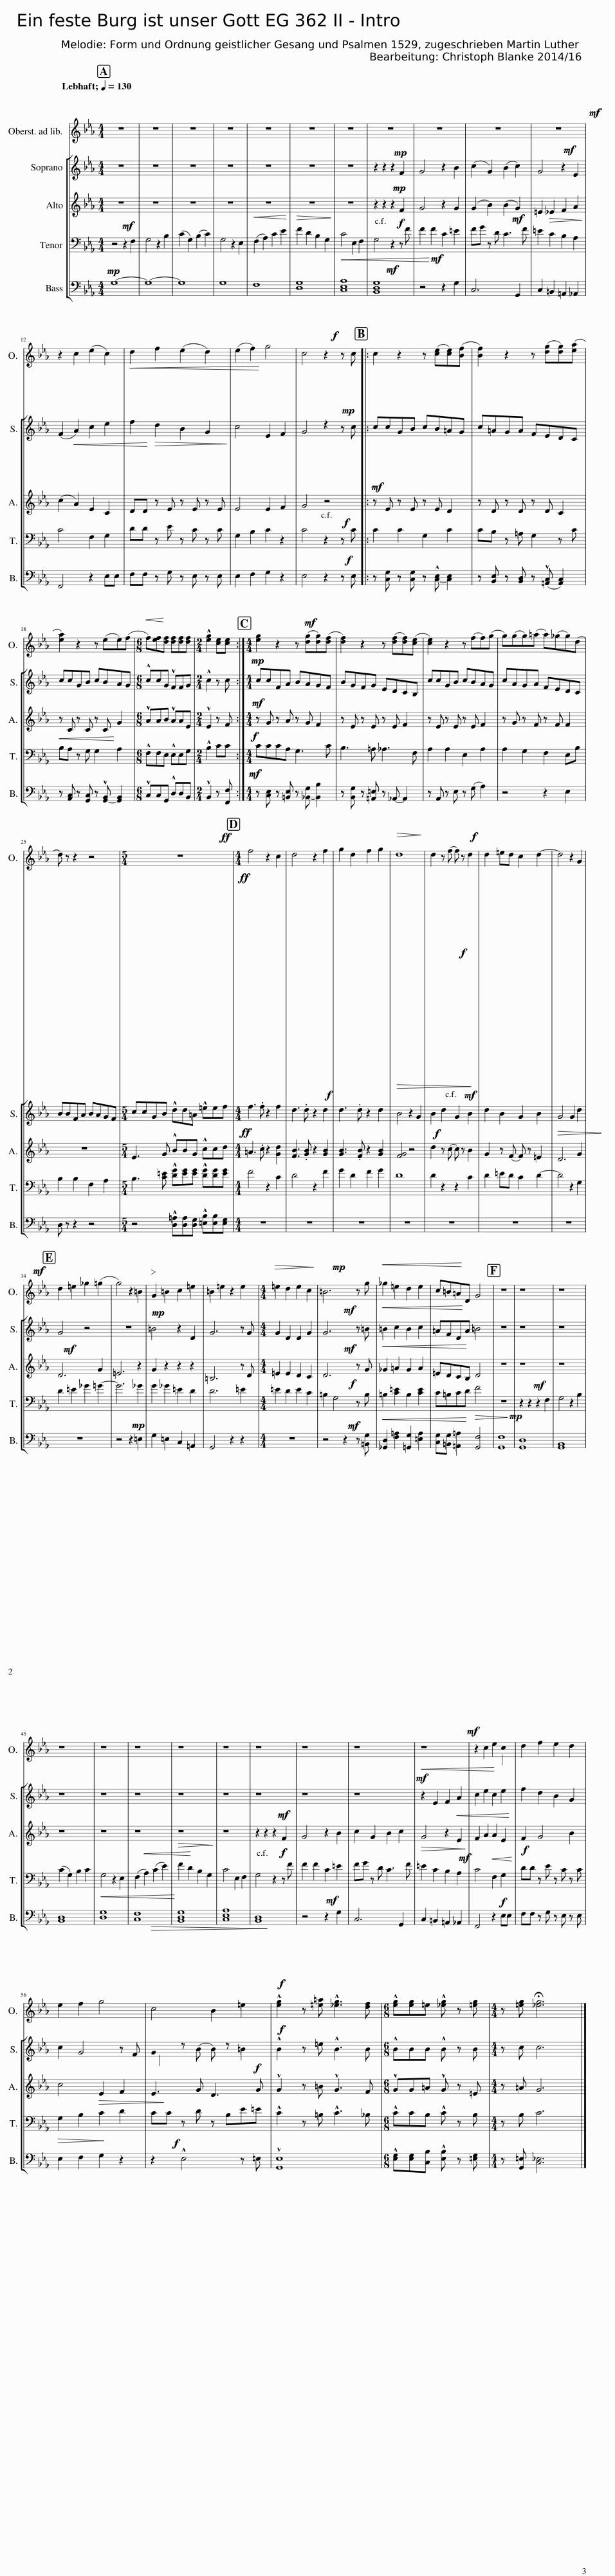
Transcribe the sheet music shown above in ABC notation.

X:1
%%score 1 [ 2 3 4 5 ]
L:1/8
Q:1/4=130
M:4/4
I:linebreak $
K:Eb
V:1 treble
V:2 treble
V:3 treble
V:4 bass
V:5 bass
V:1
 z8 | z8 | z8 | z8 | z8 | %5
 z8 | z8 | z8 | z8 | z8 | %10
!mf! z8 |$ z2 c2 (e2 c2) | d2 f2 (e2 d2) | (e2 f2) g4 | c4!f! z2 z c |: %15
 c2 z2 z ([ce][ce])([Bf] | [Bf]2) z2 z ([dg][dg])([ea] |$ [ea]2) z2 z (ee)(f |[M:6/8]!<(! f)[ef][df] [df][df][df]!<)! |[M:2/4] !^![eg]2 [ce][ce] :| %20
[M:4/4] [eg]2!mf! z2 z ([dg][dg])([df] | [df]2) z2 z ([df][df])([ce] | [ce]2) z2 z (ff)(g | g)(gg)(=a a)(_gg)(d |$ d) z z2 z4 | %25
[M:5/4] z10 |[M:4/4]!ff! f4!ff! z2 c2 | d4 z2 f2 | g2 d2 f2 g2 |!>(!!>(! d8!>)!!>)! | %30
 d2 z (f f) z!f! d2 | d2!f! =ed c2 d2- | d4 z2 G2 |$ d2 =e2 _g2 (=g2 | g4) z2 =B2 | %35
!>(! G2 =B2 c2 =e2!>)! |!mf! =B2 =e2 z2 e2 |[M:4/4] x2!>(! =e2 d2 e2 c2!>)! | =B6 z g!mp! |!<(! _g2 =e2 d2 e2!<)! | %40
 c=B=AD G4 | z8 | z8 | z8 |$ z8 | %45
 z8 | z8 | z8 | z8 | z8 | %50
 z8 | z8 |!<(! z8!<)! | z2!mf! c2 e2 c2 | d2 f2 e2 d2 |$ %55
 e2 f2 g4 |!>(! c4 B2 =e2!>)! |!f!!f! !^![eg]2 z [=e=a] !^![_eg]3 [df] |[M:6/8] !^![eg][eg]=e !^![_eg] z [=eg] |[M:4/4] z [=eg] !fermata![_eg]6 |] %60
V:2
 z8 | z8 | z8 | z8 | z8 | %5
 z8 | z8 | z2 z2!mp! z2 F2 | G4 z2 B2 | (c2 G2) (B2 c2) | %10
!mf! G4 z2 E2 |$ (F2 A2) c2 e2 |!<(! f2 d2 B2 G2!<)! | c4 E2 F2 | G4 z2 z c |: %15
!mp! ccGB cB=AG | c=AGA FEDC |$ ccGB cBAG |[M:6/8] !^!ccG !^!FFG |[M:2/4] !^!c2 z c :| %20
[M:4/4]!mp! ccFA BAGF | BGFG EDCB, | ccGB cBAG | cAGA FEDC |$ BBFA BAGF | %25
[M:5/4] ccGB !^!dd=A !^!=eef |[M:4/4] f3 .f z2 f2 | d3 .d z2!f! d2 | d3 .d z2 d2 | B4 z2 G2 | %30
!f! B2 d2 G2!mf! B2 | d2 B2 G2 B2 | G4 G2 d2 |$ G4 z4 | z8 | %35
!mp! =B4 z2 D2 | G6 z G |[M:4/4] x2 G2 D2 D2 G2 | G6 z =B!mf! |!<(! =B2 c2 B2 c2!<)! | %40
 =AFDA =B4 | z8 | z8 | z8 |$ z8 | %45
 z8 | z8 | z8 | z8 |!mf! z8 | %50
 z8 | z8 |!mf! z2 E2 F2 A2 | c2 e2 c2 e2 | f2 d2 B2 G2 |$ %55
 c2 G4 z F | G2 z (B B) z =B2 | !^!B2 z =e!f! !^!B3 B |[M:6/8] !^!BBB !^!B z B |[M:4/4] z c c6 |] %60
V:3
 z8 | z8 | z8 | z8 |!<(! z8!<)! | %5
!>(! z8!>)! | z8 |!f! z2 z2!mp! z2 F2 | G4 z2 G2 | (G2 B2) (B2!mf! G2) | %10
 =E2 _E2 F2 A2 |$ (c2!<(! A2) E2 C2!<)! | DD!>(! z E z E z E!>)! | E4 E2 F2 | G4 z4 |: %15
!mf! z E z E z E D2 | z D z D z D C2 |$!<(! z C z C z C!<)! G2 |[M:6/8] !^!AAB !^!AAE |[M:2/4] !^!E2 z F :| %20
[M:4/4]!mf! z G z A z G F2 | z E z E z E F2 | z E z E z E F2 | z G z F z F F2 |$ z8 | %25
[M:5/4] E3 G !^!BBG !^!ccd |[M:4/4]!ff! =A3 .c z2 [Gd]2 | [FB]3 .[GB] z2 [GB]2 | [GB]3 .[FB] z2 [GB]2 | [FG]4 z4 | %30
 d2 z (c c) z B2 | G2 z (F F) z =E2 |!>(! D6 G2!>)! |$!mf! D6 G2 | =E6 z2 | %35
 G2 z2 z2 z2 | =B,6 z D |[M:4/4] x2 =E2 E2 D2 C2 | D6 z G!f!!mf! |!<(! _G2 =A2 G2 A2!<)! | %40
 =EDCB, D4 | z8 | z8 | z8 |$ z8 | %45
 z8 | z8 |!>(! z8!>)! | z8 | z2 z2!f! z2 F2 | %50
 G4 z2 B2 | c2 G2 B2 c2 |!>(! G4 z2!<(! E2!>)!!<)! | F2 A2 A2 E2 |!f! F2 G4 B2 |$ %55
 c4!>(! E2 F2!>)! | E3 G D3 G | !^!G2 z =B !^!G3 F |[M:6/8] !^!GG=A !^!G z =E |[M:4/4] z =A G6 |] %60
V:4
 z4!mf! z2 F,2 | G,4 z2 B,2 | (C2 G,2) (B,2 C2) | G,4 z2 E,2 | (F,2 A,2) C2 E2 | %5
 F2 D2 B,2 G,2 | C4 E,2 F,2 | G,4 z2 z F | F2 F2 C2 =E2 | FG z D C3 F | %10
 =E2!>(! C2 B,2 A,2!>)! |$ C4 F,2 G,2 | DD z E z C z C | G,2 B,2 C2 z2 | C4 z2!f!!f! z C |: %15
 C2 C2 G,2 C2 | CB, z =A, G,2 z C |$ B,A, z G, G,2 A,2 |[M:6/8] !^!F,F,E, !^!E,E,G, |[M:2/4] !^!B,2 CC :| %20
[M:4/4]!mf!!f! CCCA, G,3 C | B,3 =A, _A,3 F, | A,2 A,2 E,2 A,2 | A,2 G,2 F,2 E,B, |$ B,2 B,2 F,2 A,2 | %25
[M:5/4] B,3 [C=E] !^![DG][EG][EG] !^![DG][DG][EG] |[M:4/4] F4 z2 C2 | D4 z2 F2 | G2 D2 F2 G2 | D8 | %30
 D2 z2 z2 C2 | D2 =ED C2 D2- | D4 z2 G,2 |$ D2 =E2 _G2 =G2- | G6 _G2 | %35
 G2 _G2 =E2 D2 | D6 =E2 |[M:4/4] x2 =E2 D2 E2 C2 | =B,2 G,4 z B, |!<(! =B,2 [C=E]2 B,2 [CE]2!<)! | %40
 C=B,CD F4 | z8 | z2 z2 z2!mf! F,2 | G,4 z2 B,2 |$ (C2 G,2) B,2 C2 | %45
 G,4 z2 E,2 | (F,2!<(! A,2) (C2 E2)!<)! | F2 D2 B,2 G,2 | C4 E,2 F,2 | G,4 z2 z F | %50
 F2 F2!mf! C2 =E2 | FG z D C3 F | =E2 C2 B,2 A,2 | C4!mf!!<(! F,2 G,2!<)! | DD z E z C z C |$ %55
 G,2 B,2 C2 D2 | CC z D z B,E=E | !^!C2 z =B, !^!C3 _B, |[M:6/8] !^!CCB, !^!C z B, |[M:4/4] z B, C6 |] %60
V:5
!mp! G,8- | G,8- | G,8 | G,8 | F,8 | %5
 [D,G,]8 |!<(! [C,E,A,]8!<)! |!mf!!mf! [B,,D,G,]8 | z4 z2 G,2 | C,6 G,,2 | %10
 C,2 =B,,2 =A,,2 _A,,2 |$ F,,4 z2 E,E, | F,F, z G, z E, z E, | E,2 F,2 G,2 z2 | E,4 z2 z E, |: %15
 z [C,G,] z [C,G,] z !^![C,-E,] [C,E,]2 | z [B,,E,] z [B,,D,] z (!^![=A,,C,] [A,,C,]2) |$ z [A,,C,] z [G,,C,] z !^![G,,-B,,] [G,,B,,]2 |[M:6/8] !^!C,C,G,, !^!D,D,B,, |[M:2/4] !^!B,,2 z [F,,F,] :| %20
[M:4/4] z [C,E,] z [=B,,E,] z [_B,,-G,] [B,,B,]2 | z [B,,G,] z [=A,,=E,] z _A,,- A,,2 | z A,, z E, z (G, A,2) | z4 z2 E,2 |$ D, z z2 z4 | %25
[M:5/4] z4 !^![D,=A,][D,A,][D,G,] !^![=E,B,][E,B,][E,G,] |[M:4/4] z8 | z8 | z8 | z8 | %30
 z8 | z8 | z8 |$ z8 | z4 z2 =E,2 | %35
!mp! G,2 =E,2 C,2 =A,,2 | G,,4 z2 z2 |[M:4/4] x2 z8 | z4 z2 z [=B,,G,]!mf! | [_G,,D,]2 [F,=A,]2 [=G,,G,]2 [=E,A,]2 | %40
 [C,G,][=B,,G,] [=A,,=A,]2!>(! [G,,F,]4!>)! |!mp! [G,,F,]8 | [G,,D,]8 | [G,,B,,]8 |$ [B,,D,]8 | %45
!<(! [D,G,]8!<)! | [C,F,]8 | [B,,D,G,]8 | [C,E,A,]8 | [B,,D,]8 | %50
 z4 z2 G,2 | C,6 G,,2 | C,2 =B,,2 =A,,2 _A,,2 | F,,4 z2!f! E,E, | F,F, z G, z E, z E, |$ %55
!>(! E,2 F,2 G,2 z2!>)! | z2!f! !^!E,4 z =E, | !^![G,,E,]8 |[M:6/8] !^![E,G,][E,G,][C,B,] !^![E,B,] z [=E,G,] |[M:4/4] z [G,,=E,] [C,_E,]6 |] %60
